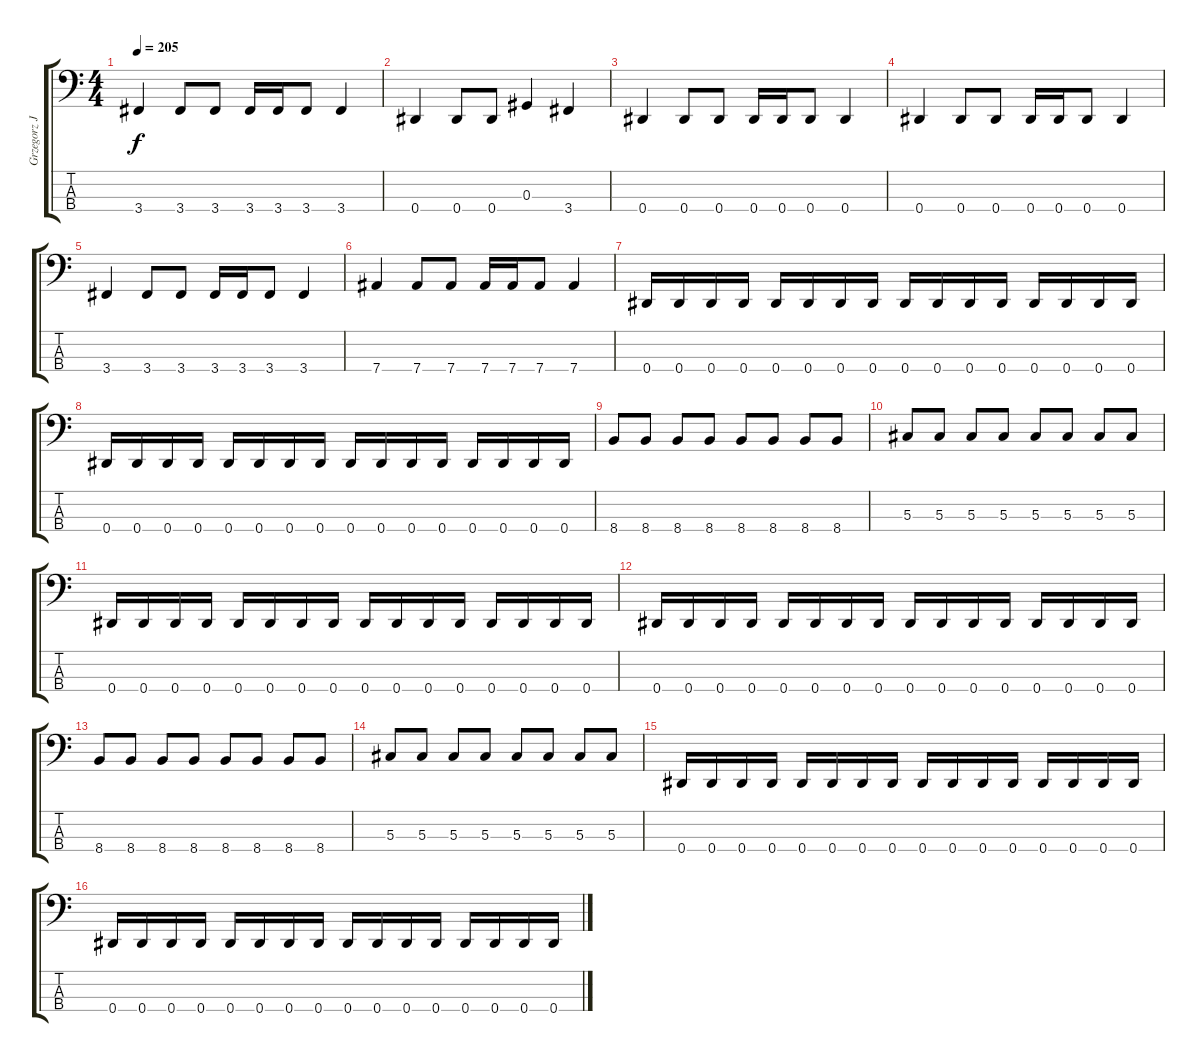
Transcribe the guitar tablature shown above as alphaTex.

\track ("Grzegorz Jezierski" "Grzegorz J") {instrument electricbasspick}
\staff {score tabs}
\tuning (Gb2 Db2 Ab1 Eb1) {hide}
\ts (4 4)
\tempo 205
\clef f4
\ks c
3.4.4{dy f} 3.4.8 3.4.8 3.4.16 3.4.16 3.4.8 3.4.4 |
0.4.4 0.4.8 0.4.8 0.3.4 3.4.4 |
0.4.4 0.4.8 0.4.8 0.4.16 0.4.16 0.4.8 0.4.4 |
0.4.4 0.4.8 0.4.8 0.4.16 0.4.16 0.4.8 0.4.4 |
3.4.4 3.4.8 3.4.8 3.4.16 3.4.16 3.4.8 3.4.4 |
7.4.4 7.4.8 7.4.8 7.4.16 7.4.16 7.4.8 7.4.4 |
0.4.16 0.4.16 0.4.16 0.4.16 0.4.16 0.4.16 0.4.16 0.4.16 0.4.16 0.4.16 0.4.16 0.4.16 0.4.16 0.4.16 0.4.16 0.4.16 |
0.4.16 0.4.16 0.4.16 0.4.16 0.4.16 0.4.16 0.4.16 0.4.16 0.4.16 0.4.16 0.4.16 0.4.16 0.4.16 0.4.16 0.4.16 0.4.16 |
8.4.8 8.4.8 8.4.8 8.4.8 8.4.8 8.4.8 8.4.8 8.4.8 |
5.3.8 5.3.8 5.3.8 5.3.8 5.3.8 5.3.8 5.3.8 5.3.8 |
0.4.16 0.4.16 0.4.16 0.4.16 0.4.16 0.4.16 0.4.16 0.4.16 0.4.16 0.4.16 0.4.16 0.4.16 0.4.16 0.4.16 0.4.16 0.4.16 |
0.4.16 0.4.16 0.4.16 0.4.16 0.4.16 0.4.16 0.4.16 0.4.16 0.4.16 0.4.16 0.4.16 0.4.16 0.4.16 0.4.16 0.4.16 0.4.16 |
8.4.8 8.4.8 8.4.8 8.4.8 8.4.8 8.4.8 8.4.8 8.4.8 |
5.3.8 5.3.8 5.3.8 5.3.8 5.3.8 5.3.8 5.3.8 5.3.8 |
0.4.16 0.4.16 0.4.16 0.4.16 0.4.16 0.4.16 0.4.16 0.4.16 0.4.16 0.4.16 0.4.16 0.4.16 0.4.16 0.4.16 0.4.16 0.4.16 |
0.4.16 0.4.16 0.4.16 0.4.16 0.4.16 0.4.16 0.4.16 0.4.16 0.4.16 0.4.16 0.4.16 0.4.16 0.4.16 0.4.16 0.4.16 0.4.16
